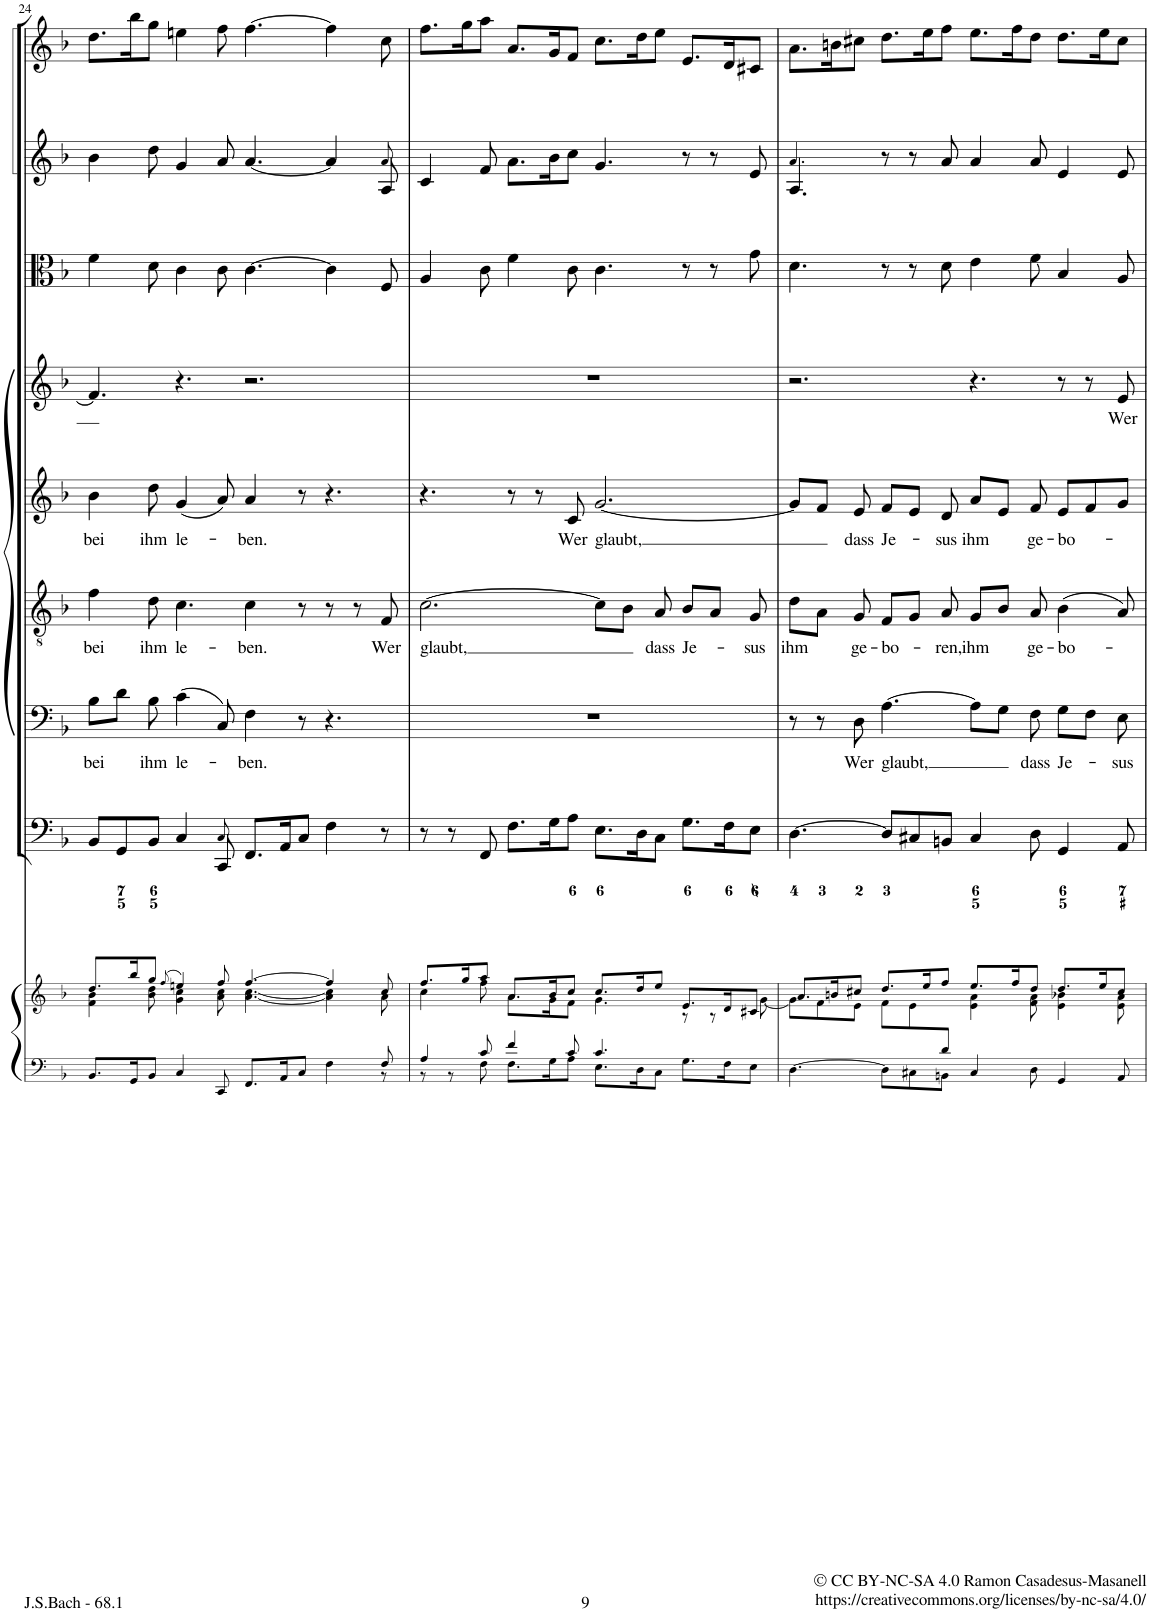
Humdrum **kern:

**kern	**kern	**kern	**kern	**text	**kern	**text	**kern	**text	**kern	**text	**kern	**kern	**kern
*part9	*part9	*part8	*part7	*part7	*part6	*part6	*part5	*part5	*part4	*part4	*part3	*part2	*part1
*staff10	*staff9	*staff8	*staff7	*staff7	*staff6	*staff6	*staff5	*staff5	*staff4	*staff4	*staff3	*staff2	*staff1
*I"Piano reduction	*	*I"Continuo	*I"Basso	*	*I"Tenore	*	*I"Alto	*	*I"Soprano Corno col Soprano	*	*I"Taile. Viola.	*I"Oboe II. Violino II.	*I"Oboe I. Violino I.
*I'Pno	*	*	*	*	*	*	*	*	*	*	*	*	*
!!LO:PB:g=z
*clefF4	*clefG2	*clefF4	*clefF4	*	*clefGv2	*	*clefG2	*	*clefG2	*	*clefC3	*clefG2	*clefG2
*k[b-]	*k[b-]	*k[b-]	*k[b-]	*	*k[b-]	*	*k[b-]	*	*k[b-]	*	*k[b-]	*k[b-]	*k[b-]
*M12/8	*M12/8	*M12/8	*M12/8	*	*M12/8	*	*M12/8	*	*M12/8	*	*M12/8	*M12/8	*M12/8
=24	=24	=24	=24	=24	=24	=24	=24	=24	=24	=24	=24	=24	=24
*^	*^	*^	*	*	*	*	*	*	*	*	*	*	*
!	!	!	!	!	!	!	!LO:LY:b	!	!LO:LY:b	!	!LO:LY:b	!	!	!	!	!
*	*	*	*	*	*	*	*	*	*	*	*	*	*	*	*^	*
8.BB-/L	2.ryy	8.dd/L	4f\ 4b-\	8BB-/L	4.ryy	8B-\L	bei	4f\	bei	4b-\	bei	4.f/]	.	4f\	4b-\	2.ryy	8.dd\L
.	.	.	.	8GG/	.	8d\J	.	.	.	.	.	.	.	.	.	.	.
16GG/K	.	16bb-/K	.	.	.	.	.	.	.	.	.	.	.	.	.	.	16bb-\K
!	!	!	!	!	!	!	!LO:LY:b	!	!LO:LY:b	!	!LO:LY:b	!	!	!	!	!	!
8BB-/J	.	8gg/J	8b-\ 8dd\	8BB-/J	.	8B-\	ihm	8d\	ihm	8dd\	ihm	.	.	8d\	8dd\	.	8gg\J
.	.	(>8qff/	.	.	.	.	.	.	.	.	.	.	.	.	.	.	.
!	!	!	!	!	!	!	!LO:LY:b	!	!LO:LY:b	!	!LO:LY:b	!	!	!	!	!	!
4C/	.	4een/)	4g\ 4cc\	4C/	8ryy	(4c\	le-	4.c\	le-	(4g/	le-	4.r	.	4c\	4g/	.	4een\
.	.	.	.	.	8ryy	.	.	.	.	.	.	.	.	.	.	.	.
8CC/	.	8ff/	8a\ 8cc\	8C!/	8CC/	8C/)	.	.	.	8a/)	.	.	.	8c\	8a/	.	8ff\
!	!	!	!	!	!	!	!LO:LY:b	!	!LO:LY:b	!	!LO:LY:b	!	!	!	!	!	!
8.FF/L	4.ryy	[4.ff/	[4.a\ [4.cc\	8.FF/L	2ryy	4F\	-ben.	4c\	-ben.	4a/	-ben.	2.r	.	[4.c\	[<4.a/	4.ryy	[4.ff\
16AA/K	.	.	.	16AA/K	.	.	.	.	.	.	.	.	.	.	.	.	.
8C/J	.	.	.	8C/J	.	8r	.	8r	.	8r	.	.	.	.	.	.	.
4ryy	4F\	4ff/]	4a\] 4cc\]	4F\	.	4.r	.	8r	.	4.r	.	.	.	4c\]	4a/]	8ryy	4ff\]
.	.	.	.	.	8ryy	.	.	8r	.	.	.	.	.	.	.	8ryy	.
!	!	!	!	!	!	!	!	!	!LO:LY:b	!	!	!	!	!	!	!	!
8F/	8r	8cc/	8a\	8r	8ryy	.	.	8F/	Wer	.	.	.	.	8F/	8a!/	8A/	8cc\
=25	=25	=25	=25	=25	=25	=25	=25	=25	=25	=25	=25	=25	=25	=25	=25	=25	=25
!	!	!	!	!	!	!	!	!	!LO:LY:b	!	!	!	!	!	!	!	!
*	*	*	*	*v	*v	*	*	*	*	*	*	*	*	*	*v	*v	*
4A/	8r	8.ff/L	4cc\	8r	1.r	.	[2.c\	glaubt,	4.r	.	1.r	.	4A/	4c/	8.ff\L
.	8r	.	.	8r	.	.	.	.	.	.	.	.	.	.	.
.	.	16gg/K	.	.	.	.	.	.	.	.	.	.	.	.	16gg\K
8c/	8F\	8aa/J	8ff\	8FF/	.	.	.	.	.	.	.	.	8c\	8f/	8aa\J
4f/	8.F\L	8.a/L	8.a\L	8.F\L	.	.	.	.	8r	.	.	.	4f\	8.a\L	8.a/L
.	.	.	.	.	.	.	.	.	8r	.	.	.	.	.	.
.	16G\K	16b-/K	16g\K	16G\K	.	.	.	.	.	.	.	.	.	16b-\K	16g/K
!	!	!	!	!	!	!	!	!	!	!LO:LY:b	!	!	!	!	!
8c/	8A\J	8cc/J	8f\J	8A\J	.	.	.	.	8c/	Wer	.	.	8c\	8cc\J	8f/J
!	!	!	!	!	!	!	!	!	!	!LO:LY:b	!	!	!	!	!
4.c/	8.E\L	8.cc/L	4.g\	8.E\L	.	.	8c\L]	.	[2.g/	glaubt,	.	.	4.c\	4.g/	8.cc\L
.	.	.	.	.	.	.	8B-\J	.	.	.	.	.	.	.	.
.	16D\K	16dd/K	.	16D\K	.	.	.	.	.	.	.	.	.	.	16dd\K
!	!	!	!	!	!	!	!	!LO:LY:b	!	!	!	!	!	!	!
.	8C\J	8ee/J	.	8C\J	.	.	8A/	dass	.	.	.	.	.	.	8ee\J
!	!	!	!	!	!	!	!	!LO:LY:b	!	!	!	!	!	!	!
4.ryy	8.G\L	8.e/L	8r	8.G\L	.	.	8B-/L	Je-	.	.	.	.	8r	8r	8.e/L
.	.	.	8r	.	.	.	8A/J	.	.	.	.	.	8r	8r	.
.	16F\K	16d/K	.	16F\K	.	.	.	.	.	.	.	.	.	.	16d/K
!	!	!	!	!	!	!	!	!LO:LY:b	!	!	!	!	!	!	!
.	8E\J	8c#X/J	[8g\	8E\J	.	.	8G/	-sus	.	.	.	.	8g\	8e/	8c#X/J
=26	=26	=26	=26	=26	=26	=26	=26	=26	=26	=26	=26	=26	=26	=26	=26
!	!	!	!	!	!	!	!	!LO:LY:b	!	!	!	!	!	!	!
*	*	*	*	*	*	*	*	*	*	*	*	*	*	*^	*
8ryy	[4.D\	8.a/L	8g\L]	[4.D\	8r	.	8d\L	ihm	8g/L]	.	2.r	.	4.d\	4.a!/	4.A/	8.a\L
.	.	.	8f\	.	8r	.	8A\J	.	8f/J	.	.	.	.	.	.	.
.	.	16bn/K	.	.	.	.	.	.	.	.	.	.	.	.	.	16bn\K
!	!	!	!	!	!	!LO:LY:b	!	!LO:LY:b	!	!LO:LY:b	!	!	!	!	!	!
.	.	8cc#X/J	8e\J	.	8D\	Wer	8G/	ge-	8e/	dass	.	.	.	.	.	8cc#X\J
!	!	!	!	!	!	!LO:LY:b	!	!LO:LY:b	!	!LO:LY:b	!	!	!	!	!	!
.	8D\L]	8.dd/L	8f\L	8D/L]	[4.A\	glaubt,	8F/L	-bo-	8f/L	Je-	.	.	8r	8r	8ryy	8.dd\L
.	8C#X\	.	8e\	8C#X/	.	.	8G/J	.	8e/J	.	.	.	8r	8r	8ryy	.
.	.	16ee/K	.	.	.	.	.	.	.	.	.	.	.	.	.	16ee\K
!	!	!	!	!	!	!	!	!LO:LY:b	!	!LO:LY:b	!	!	!	!	!	!
8d/J	8BBn\J	8ff/J	8ryy	8BBn/J	.	.	8A/	-ren,	8d/	-sus	.	.	8d\	8a/	8ryy	8ff\J
!	!	!	!	!	!	!	!	!LO:LY:b	!	!LO:LY:b	!	!	!	!	!	!
2.ryy	4C#/	8.ee/L	4e\ 4a\	4C#/	8A\L]	.	8G/L	ihm	8a/L	ihm	4.r	.	4e\	4a/	4ryy	8.ee\L
.	.	.	.	.	8G\J	.	8B-/J	.	8e/J	.	.	.	.	.	.	.
.	.	16ff/K	.	.	.	.	.	.	.	.	.	.	.	.	.	16ff\K
!	!	!	!	!	!	!LO:LY:b	!	!LO:LY:b	!	!LO:LY:b	!	!	!	!	!	!
.	8D\	8dd/J	8f\ 8a\	8D\	8F\	dass	8A/	ge-	8f/	ge-	.	.	8f\	8a/	2ryy	8dd\J
!	!	!	!	!	!	!LO:LY:b	!	!LO:LY:b	!	!LO:LY:b	!	!	!	!	!	!
.	4GG/	8.dd/L	4e\ 4b-X\	4GG/	8G\L	Je-	(4B-\	-bo-	8e/L	-bo-	8r	.	4B-/	4e/	.	8.dd\L
.	.	.	.	.	8F\J	.	.	.	8f/	.	8r	.	.	.	.	.
.	.	16ee/K	.	.	.	.	.	.	.	.	.	.	.	.	.	16ee\K
!	!	!	!	!	!	!LO:LY:b	!	!	!	!	!	!LO:LY:b	!	!	!	!
.	8AA/	8cc#/J	8e\ 8a\	8AA/	8E\	-sus	8A/)	.	8g/J	.	8e/	Wer	8A/	8e/	.	8cc#\J
*v	*v	*	*	*	*	*	*	*	*	*	*	*	*	*v	*v	*
*	*v	*v	*	*	*	*	*	*	*	*	*	*	*	*
=	=	=	=	=	=	=	=	=	=	=	=	=	=
*-	*-	*-	*-	*-	*-	*-	*-	*-	*-	*-	*-	*-	*-
